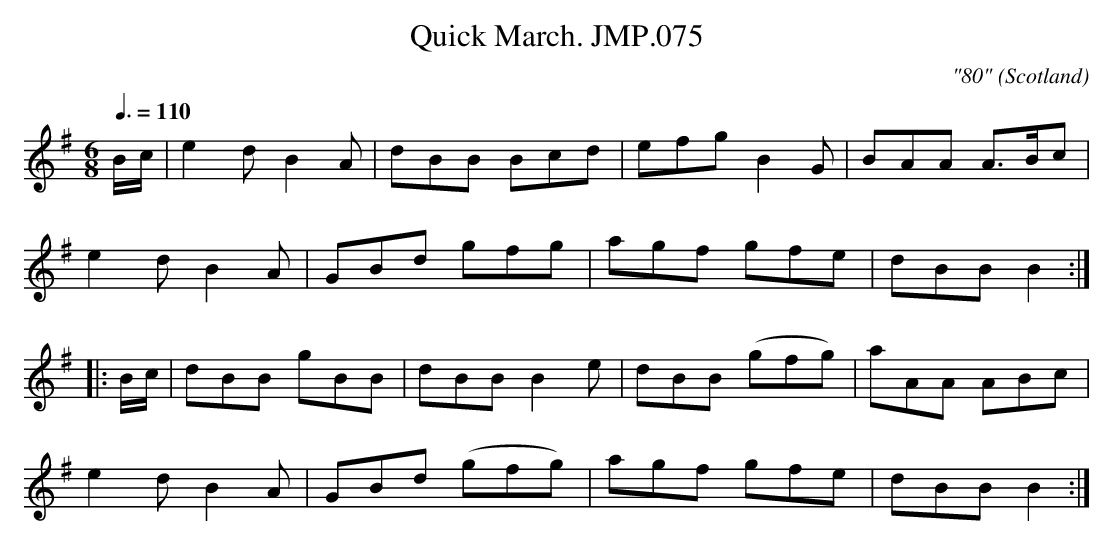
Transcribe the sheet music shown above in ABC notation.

X:1
T:Quick March. JMP.075
C:"80"
L:1/8
M:6/8
O:Scotland
Q:3/8=110
K:G major
B/c/ | e2d B2A | dBB Bcd | efg B2G | BAA A>Bc |!
e2d B2A | GBd gfg | agf gfe | dBB B2 :|!
|:B/c/ | dBB gBB | dBB B2e | dBB (gfg) |aAA ABc |!
e2dB2A | GBd (gfg) | agf gfe | dBB B2 :|
